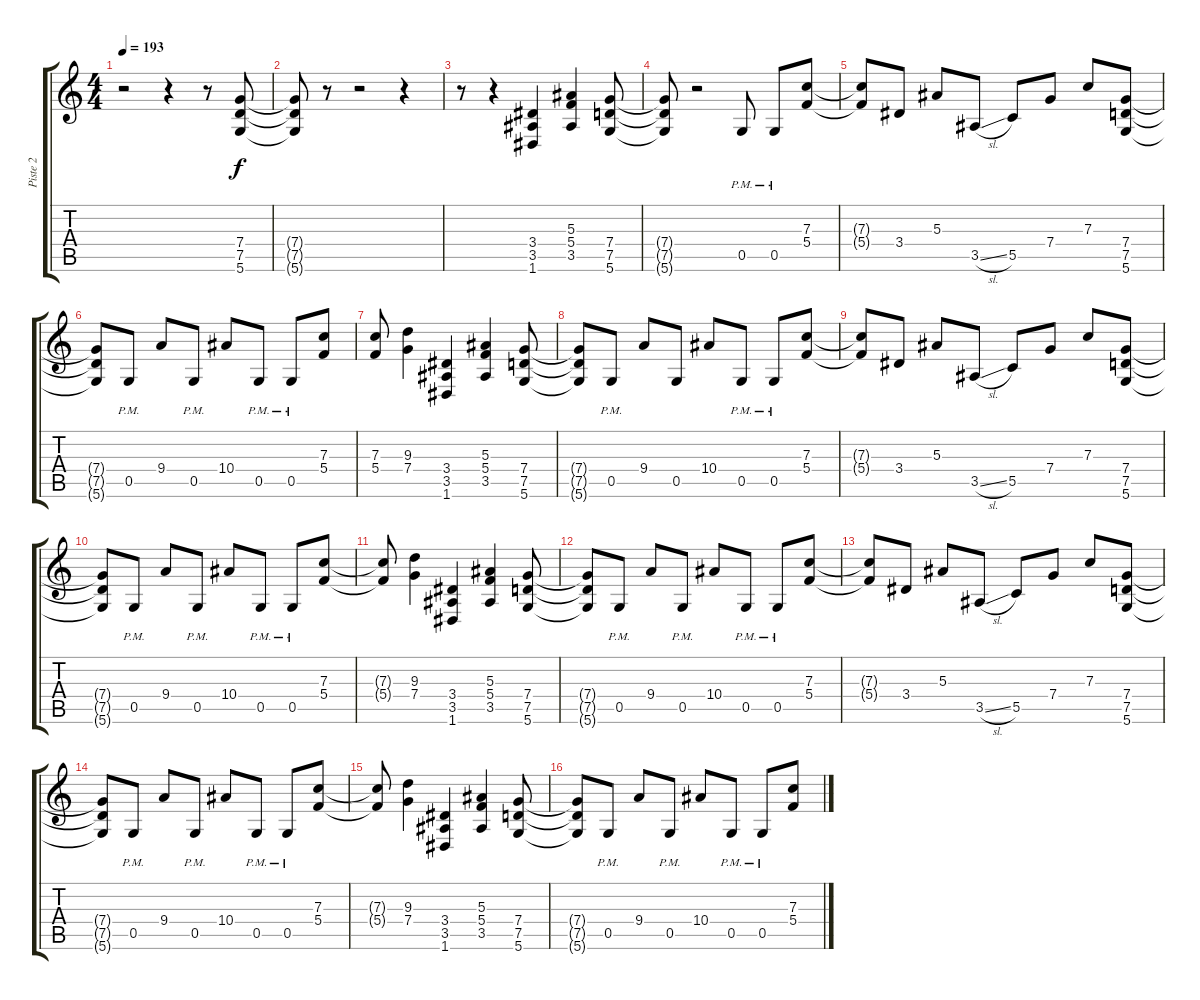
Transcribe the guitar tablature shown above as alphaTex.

\track ("Piste 2" "Piste 2") {instrument distortionguitar}
\staff {score tabs}
\tuning (D4 A3 F3 C3 G2 D2) {hide}
\ts (4 4)
\tempo 193
\clef g2
\ks c
r.2{dy f instrument distortionguitar} r.4 r.8 (7.4 7.5 5.6).8 |
(7.4{t} 7.5{t} 5.6{t}).8 r.8 r.2 r.4 |
r.8 r.4 (3.4 3.5 1.6).4 (5.3 5.4 3.5).4 (7.4 7.5 5.6).8 |
(7.4{t} 7.5{t} 5.6{t}).8 r.2 0.5{pm}.8 0.5{pm}.8 (7.3 5.4).8 |
(7.3{t} 5.4{t}).8 3.4.8 5.3.8 3.5{sl}.8 5.5.8 7.4.8 7.3.8 (7.4 7.5 5.6).8 |
(7.4{t} 7.5{t} 5.6{t}).8 0.5{pm}.8 9.4.8 0.5{pm}.8 10.4.8 0.5{pm}.8 0.5{pm}.8 (7.3 5.4).8 |
(7.3 5.4).8 (9.3 7.4).4 (3.4 3.5 1.6).4 (5.3 5.4 3.5).4 (7.4 7.5 5.6).8 |
(7.4{t} 7.5{t} 5.6{t}).8 0.5{pm}.8 9.4.8 0.5.8 10.4.8 0.5{pm}.8 0.5{pm}.8 (7.3 5.4).8 |
(7.3{t} 5.4{t}).8 3.4.8 5.3.8 3.5{sl}.8 5.5.8 7.4.8 7.3.8 (7.4 7.5 5.6).8 |
(7.4{t} 7.5{t} 5.6{t}).8 0.5{pm}.8 9.4.8 0.5{pm}.8 10.4.8 0.5{pm}.8 0.5{pm}.8 (7.3 5.4).8 |
(7.3{t} 5.4{t}).8 (9.3 7.4).4 (3.4 3.5 1.6).4 (5.3 5.4 3.5).4 (7.4 7.5 5.6).8 |
(7.4{t} 7.5{t} 5.6{t}).8 0.5{pm}.8 9.4.8 0.5{pm}.8 10.4.8 0.5{pm}.8 0.5{pm}.8 (7.3 5.4).8 |
(7.3{t} 5.4{t}).8 3.4.8 5.3.8 3.5{sl}.8 5.5.8 7.4.8 7.3.8 (7.4 7.5 5.6).8 |
(7.4{t} 7.5{t} 5.6{t}).8 0.5{pm}.8 9.4.8 0.5{pm}.8 10.4.8 0.5{pm}.8 0.5{pm}.8 (7.3 5.4).8 |
(7.3{t} 5.4{t}).8 (9.3 7.4).4 (3.4 3.5 1.6).4 (5.3 5.4 3.5).4 (7.4 7.5 5.6).8 |
(7.4{t} 7.5{t} 5.6{t}).8 0.5{pm}.8 9.4.8 0.5{pm}.8 10.4.8 0.5{pm}.8 0.5{pm}.8 (7.3 5.4).8
